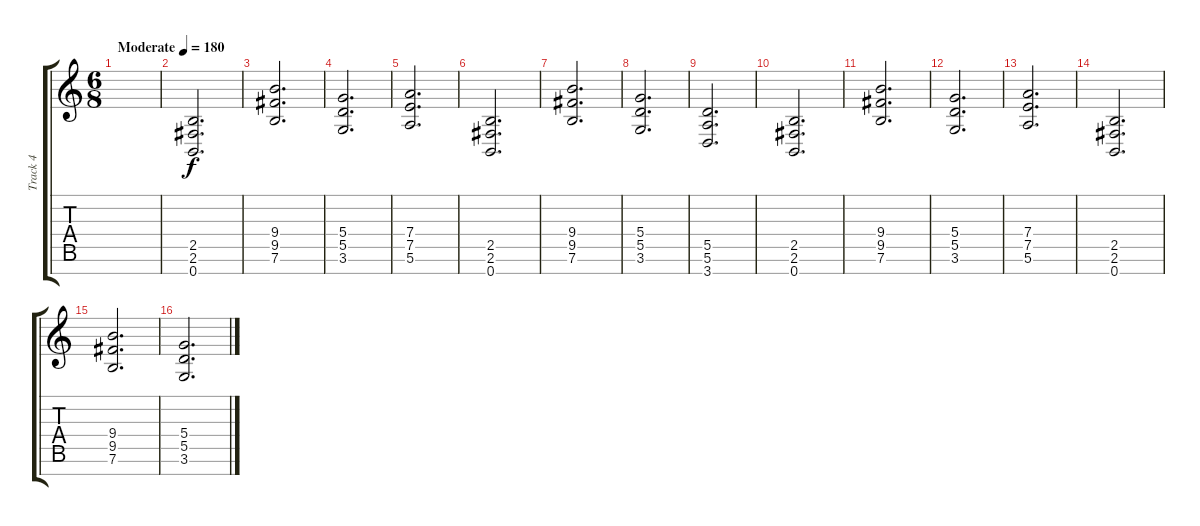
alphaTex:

\track ("Track 4" "Track 4") {instrument distortionguitar}
\staff {score tabs}
\tuning (E4 B3 G3 D3 A2 E2 B1) {hide}
\ts (6 8)
\tempo (180 "Moderate")
\clef g2
\ks c
|
(2.5 2.6 0.7).2{d} |
(9.4 9.5 7.6).2{d} |
(5.4 5.5 3.6).2{d} |
(7.4 7.5 5.6).2{d} |
(2.5 2.6 0.7).2{d} |
(9.4 9.5 7.6).2{d} |
(5.4 5.5 3.6).2{d} |
(5.5 5.6 3.7).2{d} |
(2.5 2.6 0.7).2{d} |
(9.4 9.5 7.6).2{d} |
(5.4 5.5 3.6).2{d} |
(7.4 7.5 5.6).2{d} |
(2.5 2.6 0.7).2{d} |
(9.4 9.5 7.6).2{d} |
(5.4 5.5 3.6).2{d}
